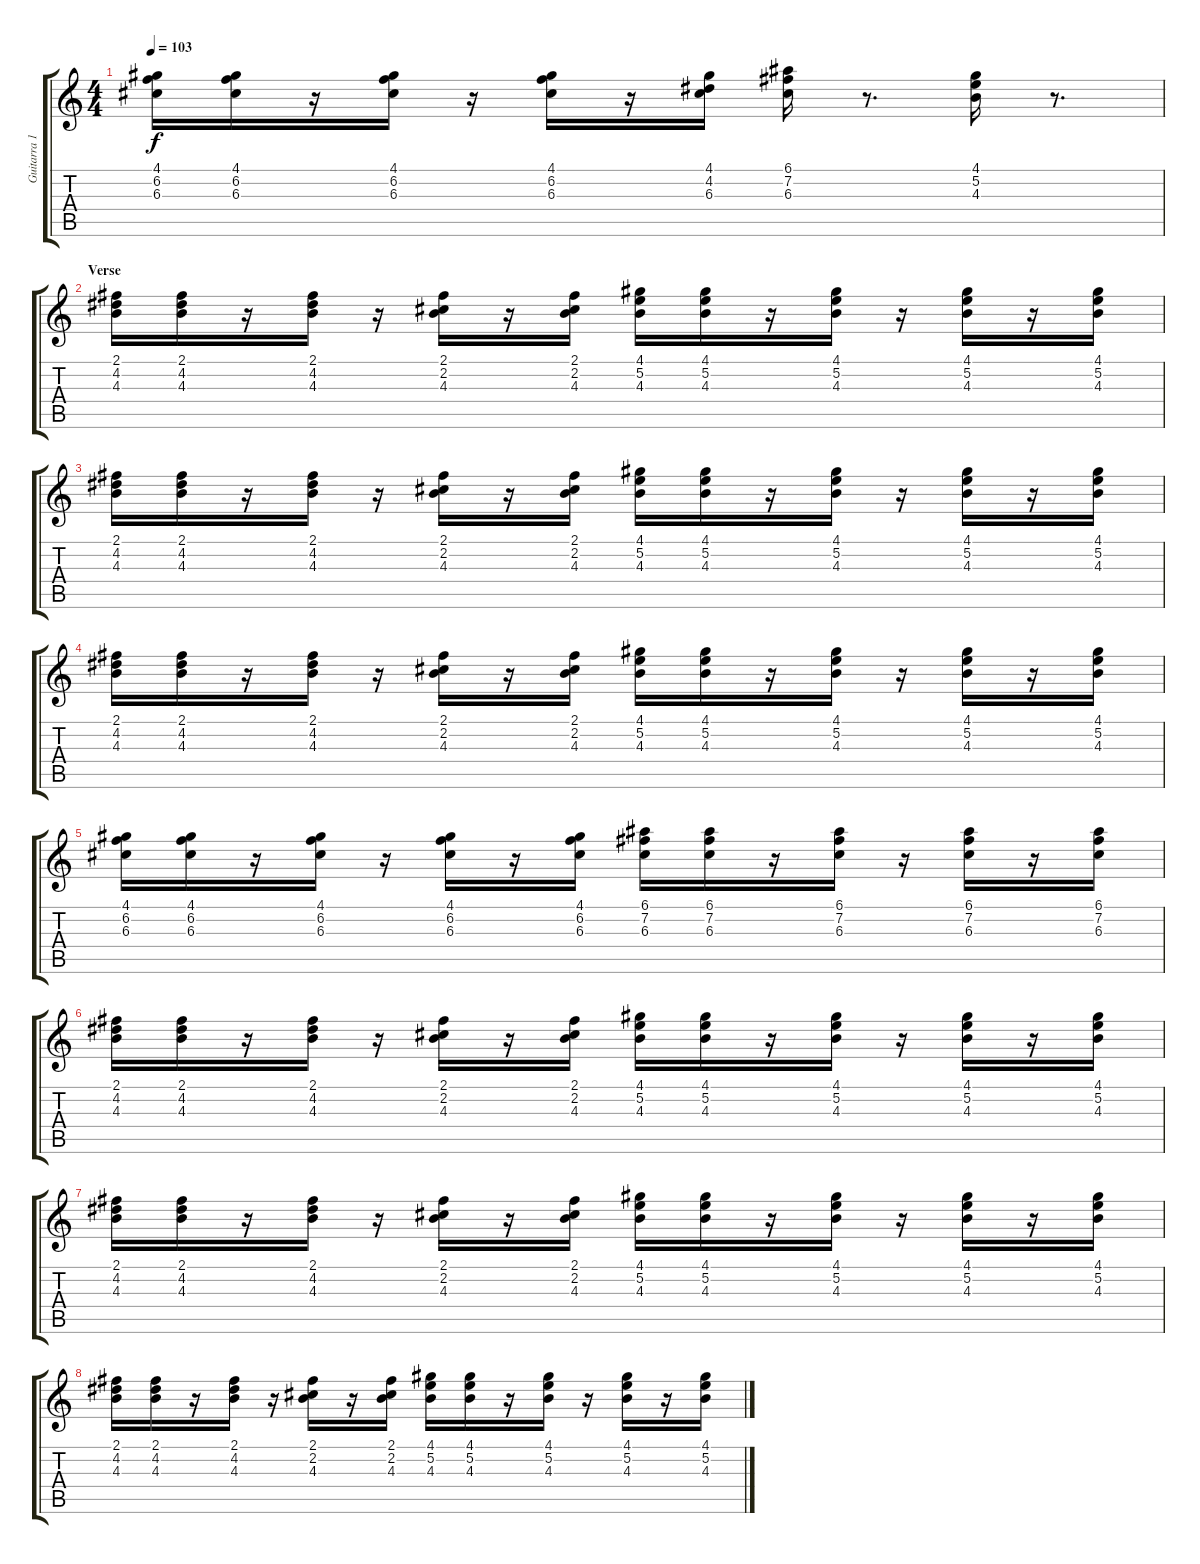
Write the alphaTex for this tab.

\track ("Guitarra 1 - Mathias" "Guitarra 1") {instrument distortionguitar}
\staff {score tabs}
\tuning (E4 B3 G3 D3 A2 E2) {hide}
\ts (4 4)
\tempo 103
\clef g2
\ks c
(4.1 6.2 6.3).16{dy f} (4.1 6.2 6.3).16 r.16 (4.1 6.2 6.3).16 r.16 (4.1 6.2 6.3).16 r.16 (4.1 4.2 6.3).16 (6.1 7.2 6.3).16 r.8{d} (4.1 5.2 4.3).16 r.8{d} |
\section ("" "Verse")
(2.1 4.2 4.3).16 (2.1 4.2 4.3).16 r.16 (2.1 4.2 4.3).16 r.16 (2.1 2.2 4.3).16 r.16 (2.1 2.2 4.3).16 (4.1 5.2 4.3).16 (4.1 5.2 4.3).16 r.16 (4.1 5.2 4.3).16 r.16 (4.1 5.2 4.3).16 r.16 (4.1 5.2 4.3).16 |
(2.1 4.2 4.3).16 (2.1 4.2 4.3).16 r.16 (2.1 4.2 4.3).16 r.16 (2.1 2.2 4.3).16 r.16 (2.1 2.2 4.3).16 (4.1 5.2 4.3).16 (4.1 5.2 4.3).16 r.16 (4.1 5.2 4.3).16 r.16 (4.1 5.2 4.3).16 r.16 (4.1 5.2 4.3).16 |
(2.1 4.2 4.3).16 (2.1 4.2 4.3).16 r.16 (2.1 4.2 4.3).16 r.16 (2.1 2.2 4.3).16 r.16 (2.1 2.2 4.3).16 (4.1 5.2 4.3).16 (4.1 5.2 4.3).16 r.16 (4.1 5.2 4.3).16 r.16 (4.1 5.2 4.3).16 r.16 (4.1 5.2 4.3).16 |
(4.1 6.2 6.3).16 (4.1 6.2 6.3).16 r.16 (4.1 6.2 6.3).16 r.16 (4.1 6.2 6.3).16 r.16 (4.1 6.2 6.3).16 (6.1 7.2 6.3).16 (6.1 7.2 6.3).16 r.16 (6.1 7.2 6.3).16 r.16 (6.1 7.2 6.3).16 r.16 (6.1 7.2 6.3).16 |
(2.1 4.2 4.3).16 (2.1 4.2 4.3).16 r.16 (2.1 4.2 4.3).16 r.16 (2.1 2.2 4.3).16 r.16 (2.1 2.2 4.3).16 (4.1 5.2 4.3).16 (4.1 5.2 4.3).16 r.16 (4.1 5.2 4.3).16 r.16 (4.1 5.2 4.3).16 r.16 (4.1 5.2 4.3).16 |
(2.1 4.2 4.3).16 (2.1 4.2 4.3).16 r.16 (2.1 4.2 4.3).16 r.16 (2.1 2.2 4.3).16 r.16 (2.1 2.2 4.3).16 (4.1 5.2 4.3).16 (4.1 5.2 4.3).16 r.16 (4.1 5.2 4.3).16 r.16 (4.1 5.2 4.3).16 r.16 (4.1 5.2 4.3).16 |
(2.1 4.2 4.3).16 (2.1 4.2 4.3).16 r.16 (2.1 4.2 4.3).16 r.16 (2.1 2.2 4.3).16 r.16 (2.1 2.2 4.3).16 (4.1 5.2 4.3).16 (4.1 5.2 4.3).16 r.16 (4.1 5.2 4.3).16 r.16 (4.1 5.2 4.3).16 r.16 (4.1 5.2 4.3).16
